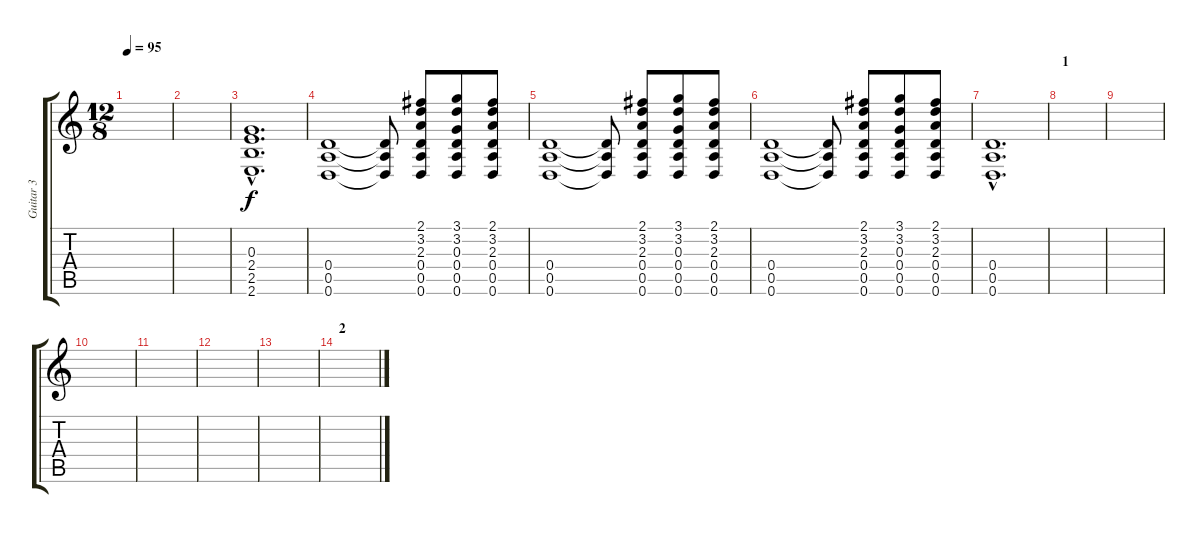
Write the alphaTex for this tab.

\track ("Guitar 3" "Guitar 3") {instrument overdrivenguitar}
\staff {score tabs}
\tuning (E4 B3 G3 D3 A2 D2) {hide}
\ts (12 8)
\tempo 95
\clef g2
\ks c
|
|
(0.3{hac} 2.4{hac} 2.5{hac} 2.6{hac}).1{d} |
(0.4 0.5 0.6).1 (0.4{t} 0.5{t} 0.6{t}).8 (2.1 3.2 2.3 0.4 0.5 0.6).8 (3.1 3.2 0.3 0.4 0.5 0.6).8 (2.1 3.2 2.3 0.4 0.5 0.6).8 |
(0.4 0.5 0.6).1 (0.4{t} 0.5{t} 0.6{t}).8 (2.1 3.2 2.3 0.4 0.5 0.6).8 (3.1 3.2 0.3 0.4 0.5 0.6).8 (2.1 3.2 2.3 0.4 0.5 0.6).8 |
(0.4 0.5 0.6).1 (0.4{t} 0.5{t} 0.6{t}).8 (2.1 3.2 2.3 0.4 0.5 0.6).8 (3.1 3.2 0.3 0.4 0.5 0.6).8 (2.1 3.2 2.3 0.4 0.5 0.6).8 |
(0.4{hac} 0.5{hac} 0.6{hac}).1{d} |
\section ("" "1")
|
|
|
|
|
|
\section ("" "2")
